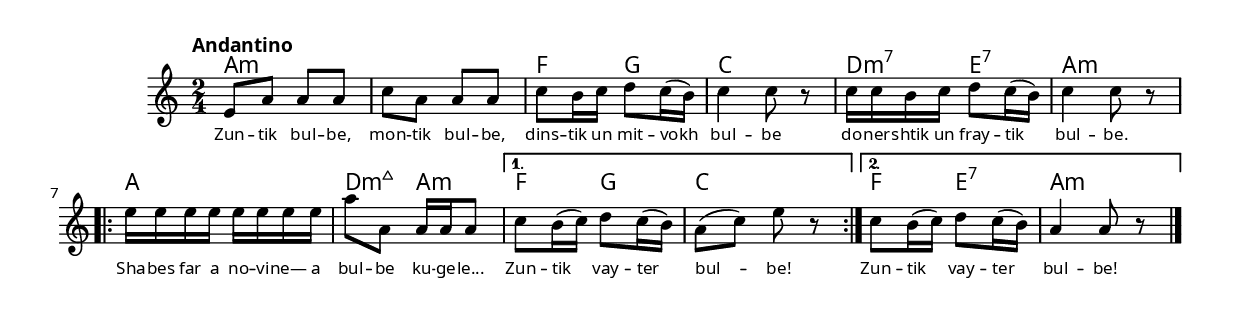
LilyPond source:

\version "2.18.2"
\language "english"
\include "../../../../templates/preamble.ly"

mel = \relative b {
  e8 a a a |
  c a a a |
  c b16 c d8 c16( b) |
  c4 c8 r |
  c16 c b c d8 c16( b) |
  c4 c8 r |
  \repeat volta 2 {
    e16 e e e e e e e |
    a8 a, a16 a a8 |
  }
  \alternative {
    {
      c b16( c) d8 c16( b) |
      a8( c) e r
    }
    {
      c b16( c) d8 c16( b) |
      a4 a8 r
    }
  }
}
acc = \chordmode {
  a2:m |
  a:m |
  f4: g: |
  c2: |
  d4:m7 e:7 |
  a2:m |
  \repeat volta 2 {
    a2: |
    d4:m7+ a:m |
  }
  \alternative {
    { 
      f4: g: |
      c2:
      }
    {
      f4: e:7 |
      a2:m
    }
  }
}

\score {
  <<
    \new ChordNames {
      \acc
    }
    \new Staff {
      \clef treble
      \key a \minor
      \time 2/4
      \tempo Andantino
      \new Voice = "melody" {
        \mel
        \bar "|."
      }
    }
    \new Lyrics \lyricsto "melody" {
      Zun -- tik bul -- be, mon -- tik bul -- be,
      dins -- tik un mit -- vokh bul -- be
      do -- ner -- shtik un fray -- tik bul -- be.
      Sha -- bes far a no -- vi -- ne— 
      a bul -- be ku -- ge -- le…
      \repeat unfold 2 { Zun -- tik vay -- ter bul -- be! }
    }
  >>
}